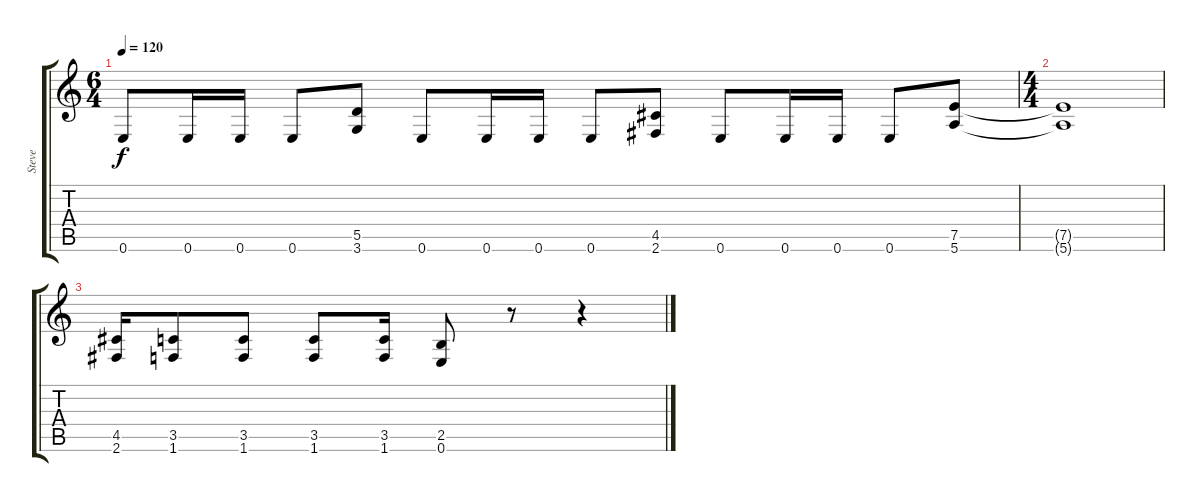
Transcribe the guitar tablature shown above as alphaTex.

\track ("Steve" "Steve") {instrument overdrivenguitar}
\staff {score tabs}
\tuning (E4 B3 G3 D3 A2 E2) {hide}
\ts (6 4)
\tempo 120
\clef g2
\ks c
0.6.8{dy f} 0.6.16 0.6.16 0.6.8 (5.5 3.6).8 0.6.8 0.6.16 0.6.16 0.6.8 (4.5 2.6).8 0.6.8 0.6.16 0.6.16 0.6.8 (7.5 5.6).8 |
\ts (4 4)
(7.5{t} 5.6{t}).1 |
(4.5 2.6).16 (3.5 1.6).8 (3.5 1.6).8 (3.5 1.6).8 (3.5 1.6).16 (2.5 0.6).8 r.8 r.4
